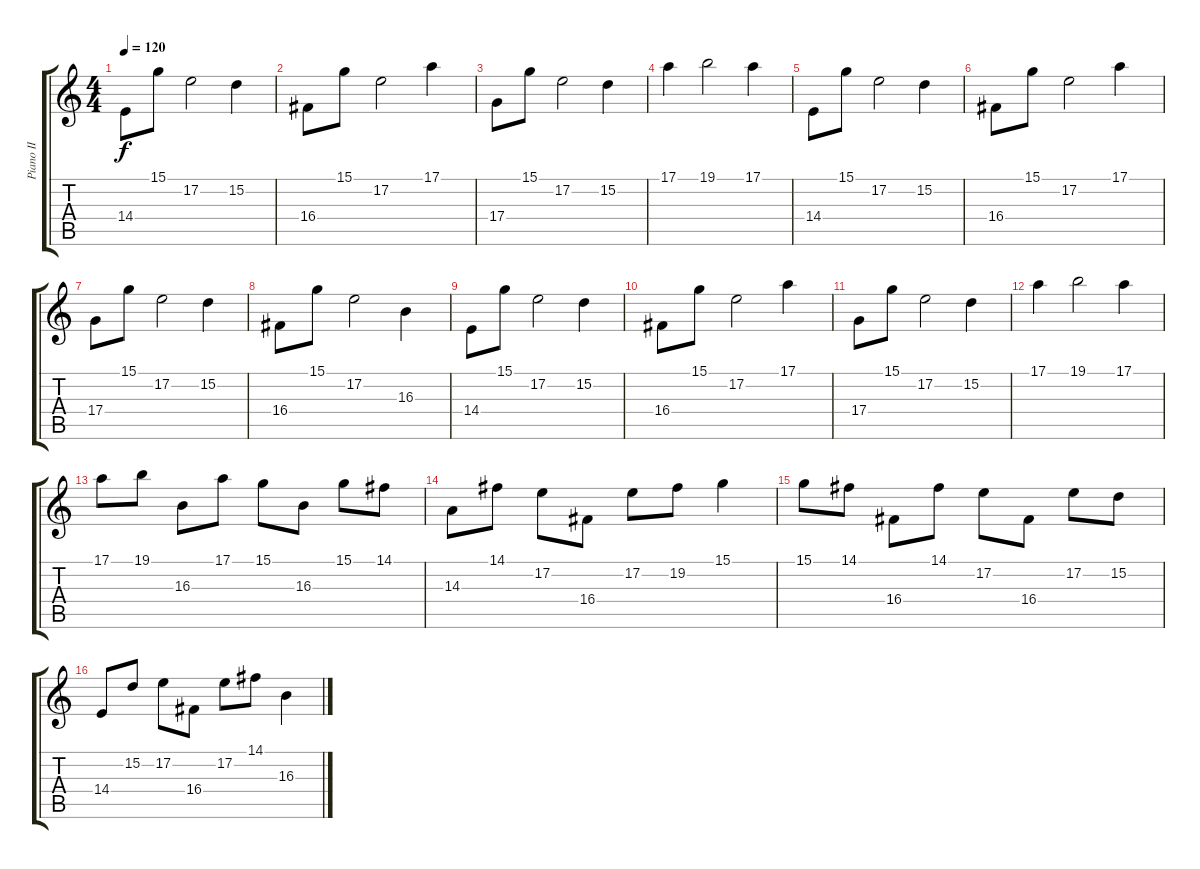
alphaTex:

\track ("Piano II" "Piano II") {instrument acousticgrandpiano}
\staff {score tabs}
\tuning (E4 B3 G3 D3 A2 E2) {hide}
\ts (4 4)
\tempo 120
\clef g2
\ks c
14.4.8{dy f} 15.1.8 17.2.2 15.2.4 |
16.4.8 15.1.8 17.2.2 17.1.4 |
17.4.8 15.1.8 17.2.2 15.2.4 |
17.1.4 19.1.2 17.1.4 |
14.4.8 15.1.8 17.2.2 15.2.4 |
16.4.8 15.1.8 17.2.2 17.1.4 |
17.4.8 15.1.8 17.2.2 15.2.4 |
16.4.8 15.1.8 17.2.2 16.3.4 |
14.4.8 15.1.8 17.2.2 15.2.4 |
16.4.8 15.1.8 17.2.2 17.1.4 |
17.4.8 15.1.8 17.2.2 15.2.4 |
17.1.4 19.1.2 17.1.4 |
17.1.8 19.1.8 16.3.8 17.1.8 15.1.8 16.3.8 15.1.8 14.1.8 |
14.3.8 14.1.8 17.2.8 16.4.8 17.2.8 19.2.8 15.1.4 |
15.1.8 14.1.8 16.4.8 14.1.8 17.2.8 16.4.8 17.2.8 15.2.8 |
14.4.8 15.2.8 17.2.8 16.4.8 17.2.8 14.1.8 16.3.4
